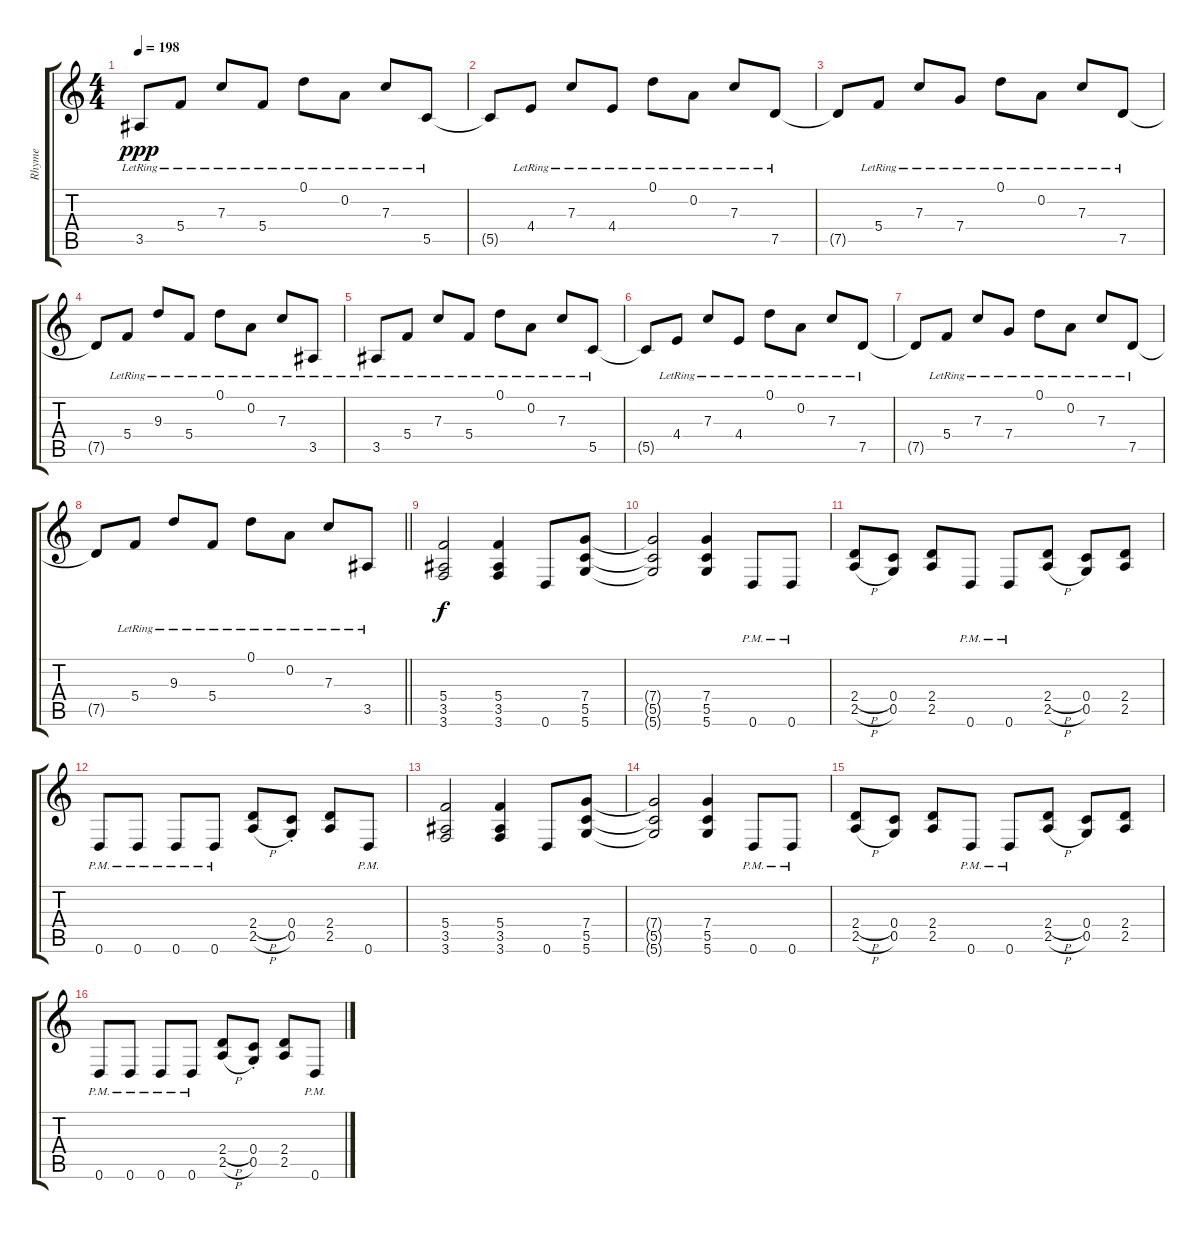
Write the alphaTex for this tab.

\track ("Rhyme" "Rhyme") {instrument distortionguitar}
\staff {score tabs}
\tuning (D4 A3 F3 C3 G2 D2) {hide}
\ts (4 4)
\tempo 198
\clef g2
\ks c
3.5{lr}.8{dy ppp} 5.4{lr}.8 7.3{lr}.8 5.4{lr}.8 0.1{lr}.8 0.2{lr}.8 7.3{lr}.8 5.5{lr}.8 |
5.5{t}.8 4.4{lr}.8 7.3{lr}.8 4.4{lr}.8 0.1{lr}.8 0.2{lr}.8 7.3{lr}.8 7.5{lr}.8 |
7.5{t}.8 5.4{lr}.8 7.3{lr}.8 7.4{lr}.8 0.1{lr}.8 0.2{lr}.8 7.3{lr}.8 7.5{lr}.8 |
7.5{t}.8 5.4{lr}.8 9.3{lr}.8 5.4{lr}.8 0.1{lr}.8 0.2{lr}.8 7.3{lr}.8 3.5{lr}.8 |
3.5{lr}.8 5.4{lr}.8 7.3{lr}.8 5.4{lr}.8 0.1{lr}.8 0.2{lr}.8 7.3{lr}.8 5.5{lr}.8 |
5.5{t}.8 4.4{lr}.8 7.3{lr}.8 4.4{lr}.8 0.1{lr}.8 0.2{lr}.8 7.3{lr}.8 7.5{lr}.8 |
7.5{t}.8 5.4{lr}.8 7.3{lr}.8 7.4{lr}.8 0.1{lr}.8 0.2{lr}.8 7.3{lr}.8 7.5{lr}.8 |
\barLineRight lightlight
7.5{t}.8 5.4{lr}.8 9.3{lr}.8 5.4{lr}.8 0.1{lr}.8 0.2{lr}.8 7.3{lr}.8 3.5{lr}.8 |
(5.4 3.5 3.6).2{dy f} (5.4 3.5 3.6).4 0.6.8 (7.4 5.5 5.6).8 |
(7.4{t} 5.5{t} 5.6{t}).2 (7.4 5.5 5.6).4 0.6{pm}.8 0.6{pm}.8 |
(2.4{h} 2.5{h}).8 (0.4 0.5).8 (2.4 2.5).8 0.6{pm}.8 0.6{pm}.8 (2.4{h} 2.5{h}).8 (0.4 0.5).8 (2.4 2.5).8 |
0.6{pm}.8 0.6{pm}.8 0.6{pm}.8 0.6{pm}.8 (2.4{h} 2.5{h}).8 (0.4{st} 0.5{st}).8 (2.4 2.5).8 0.6{pm}.8 |
(5.4 3.5 3.6).2 (5.4 3.5 3.6).4 0.6.8 (7.4 5.5 5.6).8 |
(7.4{t} 5.5{t} 5.6{t}).2 (7.4 5.5 5.6).4 0.6{pm}.8 0.6{pm}.8 |
(2.4{h} 2.5{h}).8 (0.4 0.5).8 (2.4 2.5).8 0.6{pm}.8 0.6{pm}.8 (2.4{h} 2.5{h}).8 (0.4 0.5).8 (2.4 2.5).8 |
0.6{pm}.8 0.6{pm}.8 0.6{pm}.8 0.6{pm}.8 (2.4{h} 2.5{h}).8 (0.4{st} 0.5{st}).8 (2.4 2.5).8 0.6{pm}.8
